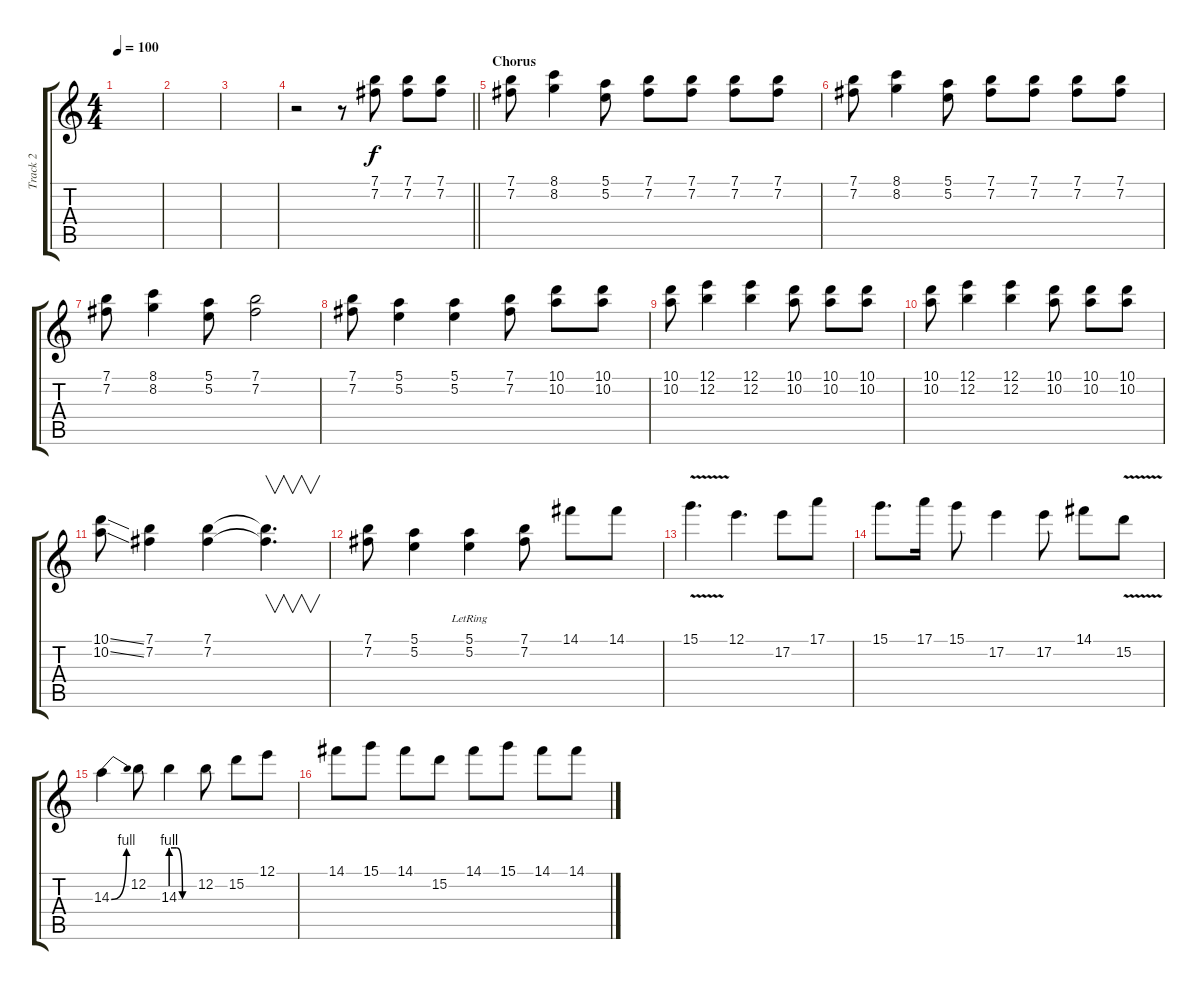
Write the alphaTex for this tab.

\track ("Track 2" "Track 2") {instrument overdrivenguitar}
\staff {score tabs}
\tuning (E4 B3 G3 D3 A2 E2) {hide}
\ts (4 4)
\tempo 100
\clef g2
\ks c
|
|
|
\barLineRight lightlight
r.2 r.8 (7.1 7.2).8 (7.1 7.2).8 (7.1 7.2).8 |
\section ("" "Chorus")
(7.1 7.2).8 (8.1 8.2).4 (5.1 5.2).8 (7.1 7.2).8 (7.1 7.2).8 (7.1 7.2).8 (7.1 7.2).8 |
(7.1 7.2).8 (8.1 8.2).4 (5.1 5.2).8 (7.1 7.2).8 (7.1 7.2).8 (7.1 7.2).8 (7.1 7.2).8 |
(7.1 7.2).8 (8.1 8.2).4 (5.1 5.2).8 (7.1 7.2).2 |
(7.1 7.2).8 (5.1 5.2).4 (5.1 5.2).4 (7.1 7.2).8 (10.1 10.2).8 (10.1 10.2).8 |
(10.1 10.2).8 (12.1 12.2).4 (12.1 12.2).4 (10.1 10.2).8 (10.1 10.2).8 (10.1 10.2).8 |
(10.1 10.2).8 (12.1 12.2).4 (12.1 12.2).4 (10.1 10.2).8 (10.1 10.2).8 (10.1 10.2).8 |
(10.1{ss} 10.2{ss}).8 (7.1 7.2).4 (7.1 7.2).4 (7.1{t} 7.2{t}).4{v d} |
(7.1 7.2).8 (5.1 5.2).4 (5.1{lr} 5.2{lr}).4 (7.1 7.2).8 14.1.8 14.1.8 |
15.1{v}.4{d} 12.1.4{d} 17.2.8 17.1.8 |
15.1.8{d} 17.1.16 15.1.8 17.2.4 17.2.8 14.1.8 15.2{v}.8 |
14.3{be (bend 0 0 60 4)}.4 12.2.8 14.3{be (custom 0 4 15 4 30 0 60 0)}.4 12.2.8 15.2.8 12.1.8 |
14.1.8 15.1.8 14.1.8 15.2.8 14.1.8 15.1.8 14.1.8 14.1.8
